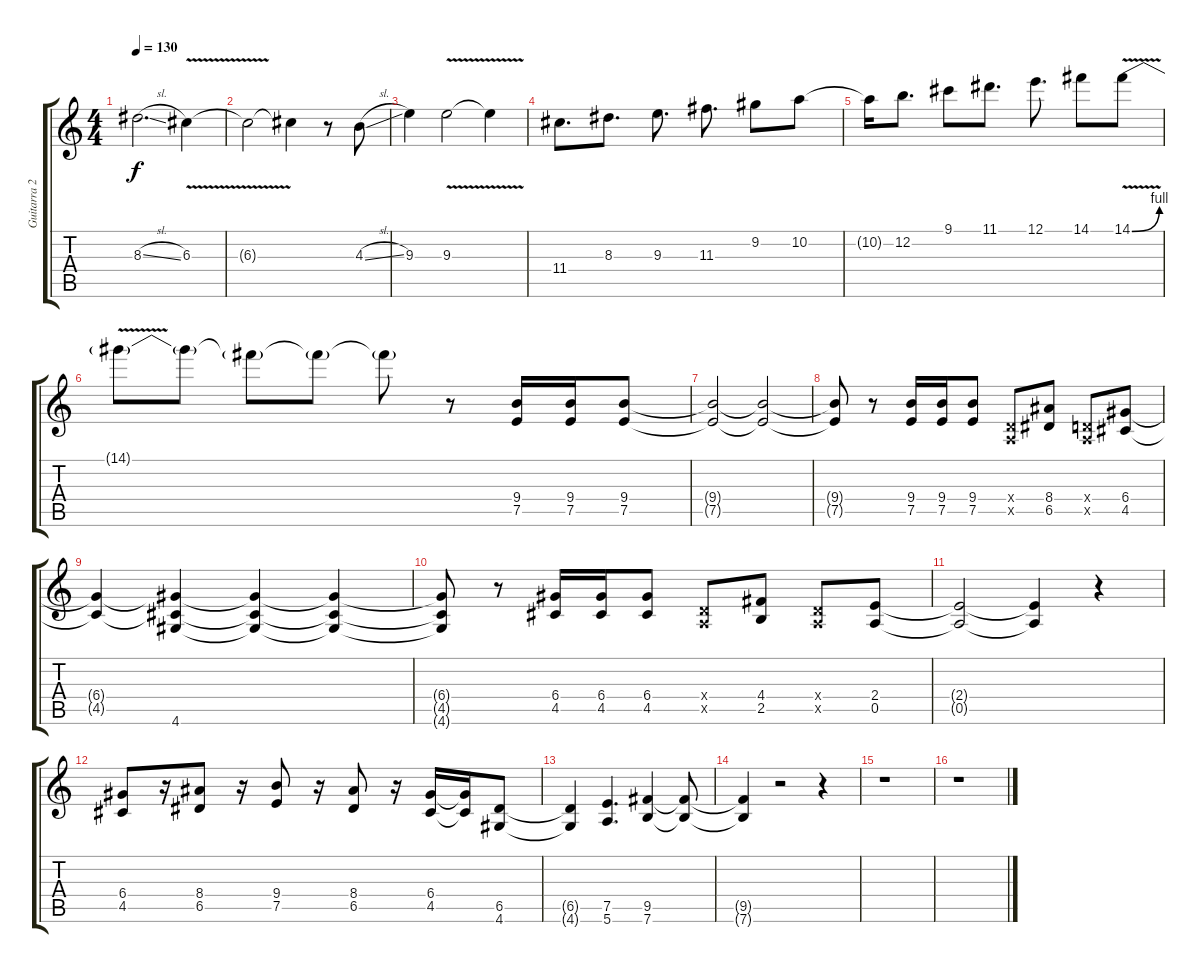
\track ("Guitarra 2" "Guitarra 2") {instrument overdrivenguitar}
\staff {score tabs}
\tuning (E4 B3 G3 D3 A2 E2) {hide}
\ts (4 4)
\tempo 130
\clef g2
\ks c
8.3{sl t}.2{d dy f} 6.3{v}.4 |
6.3{t}.2 6.3{t}.4 r.8 4.3{sl}.8 |
9.3.4 9.3{v}.2 9.3{t}.4 |
11.4.8{d} 8.3.8{d} 9.3.8{d} 11.3.8{d} 9.2.8 10.2.8 |
10.2{t}.16 12.2.8{d} 9.1.8 11.1.8{d} 12.1.8{d} 14.1.8 14.1{be (bend 0 0 60 4) v}.8 |
14.1{t}.8{instrument overdrivenguitar} 14.1{t}.8 14.1{t}.8 14.1{t}.8 14.1{t}.8 r.8 (9.4 7.5).16 (9.4 7.5).16 (9.4 7.5).8 |
(9.4{t} 7.5{t}).2 (9.4{t} 7.5{t}).2 |
(9.4{t} 7.5{t}).8 r.8 (9.4 7.5).16 (9.4 7.5).16 (9.4 7.5).8 (0.4{x} 0.5{x}).8 (8.4 6.5).8 (0.4{x} 0.5{x}).8 (6.4 4.5).8 |
(6.4{t} 4.5{t}).4 (6.4{t} 4.5{t} 4.6).4 (6.4{t} 4.5{t} 4.6{t}).4 (6.4{t} 4.5{t} 4.6{t}).4 |
(6.4{t} 4.5{t} 4.6{t}).8 r.8 (6.4 4.5).16 (6.4 4.5).16 (6.4 4.5).8 (0.4{x} 0.5{x}).8 (4.4 2.5).8 (0.4{x} 0.5{x}).8 (2.4 0.5).8 |
(2.4{t} 0.5{t}).2 (2.4{t} 0.5{t}).4 r.4 |
(6.4 4.5).8 r.16 (8.4 6.5).8 r.16 (9.4 7.5).8 r.16 (8.4 6.5).8 r.16 (6.4 4.5).16 (6.4{t} 4.5{t}).16 (6.5 4.6).8 |
(6.5{t} 4.6{t}).4 (7.5 5.6).4{d} (9.5 7.6).4 (9.5{t} 7.6{t}).8 |
(9.5{t} 7.6{t}).4 r.2 r.4 |
r.1 |
r.1
